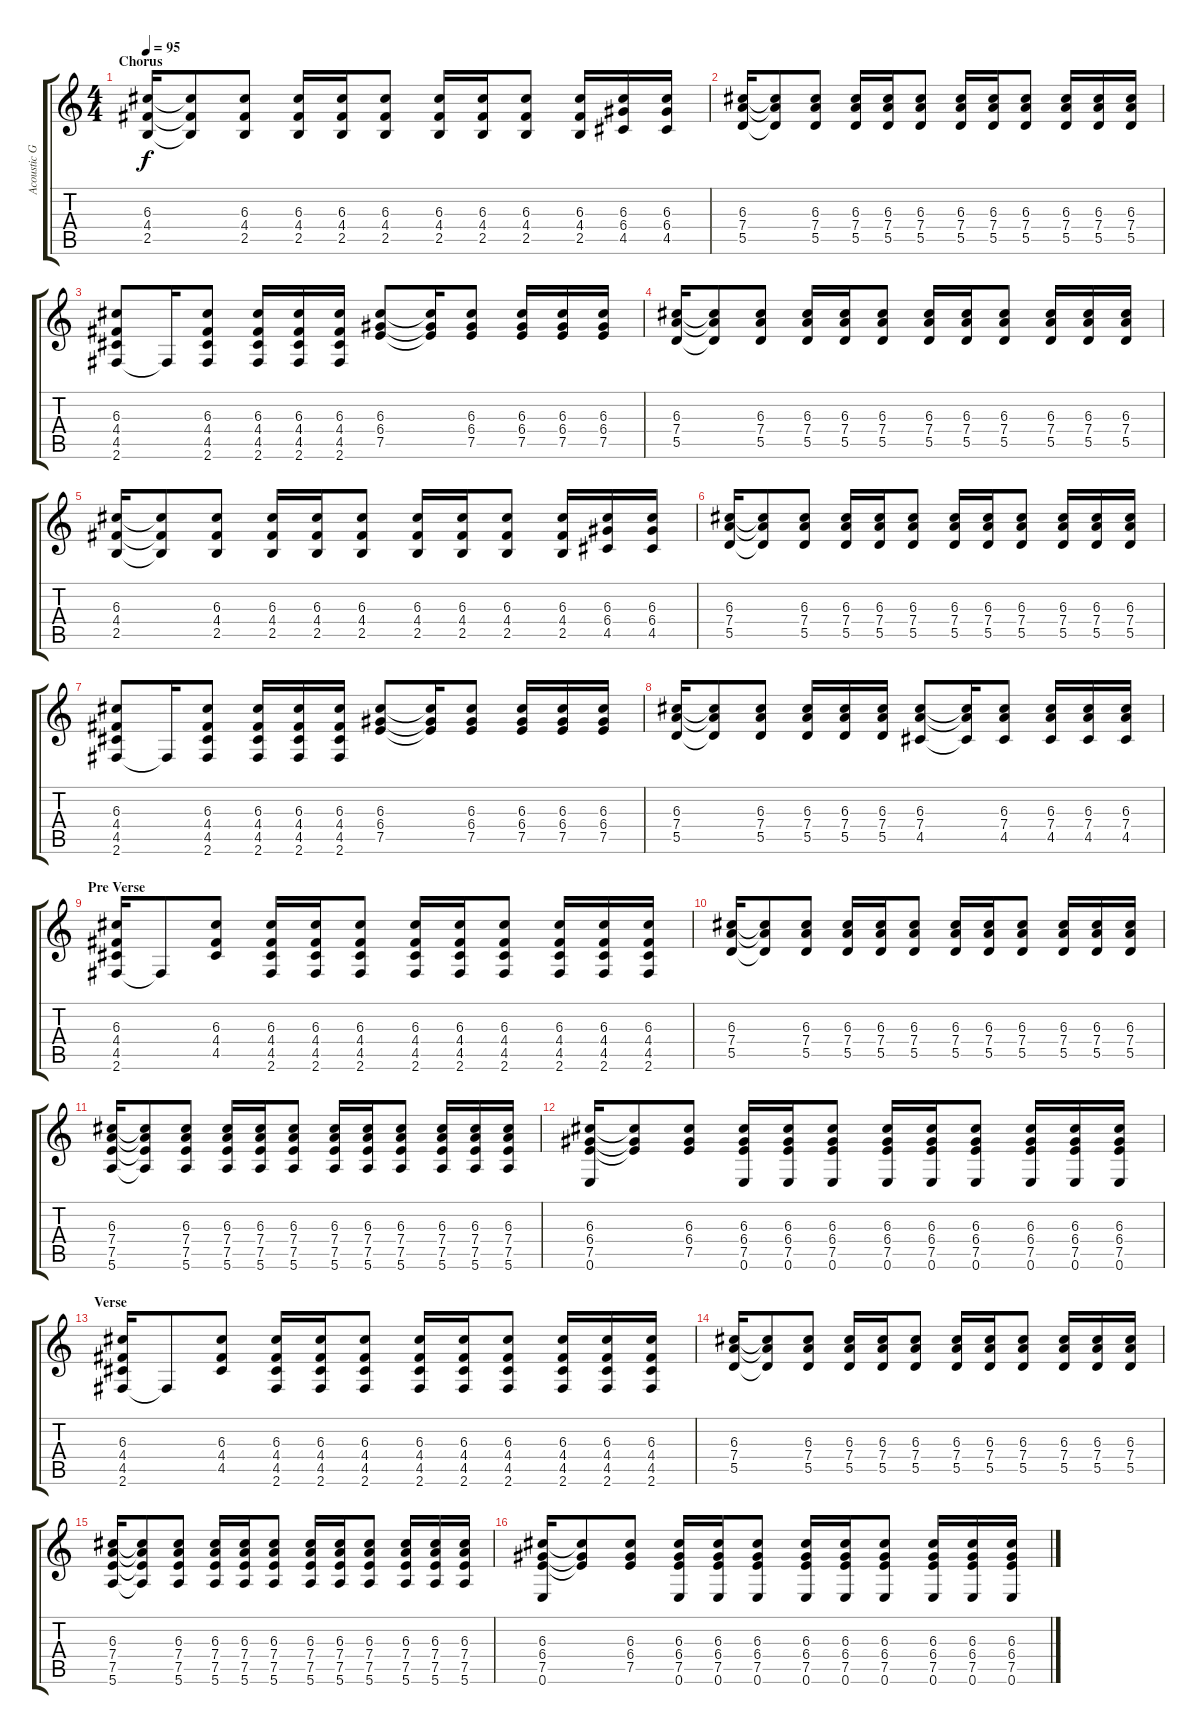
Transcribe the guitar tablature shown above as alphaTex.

\track ("Acoustic Guitar" "Acoustic G") {instrument acousticguitarsteel}
\staff {score tabs}
\tuning (E4 B3 G3 D3 A2 E2) {hide}
\ts (4 4)
\section ("" "Chorus")
\tempo 95
\clef g2
\ks c
(6.3 4.4 2.5).16{dy f} (6.3{t} 4.4{t} 2.5{t}).8 (6.3 4.4 2.5).8 (6.3 4.4 2.5).16 (6.3 4.4 2.5).16 (6.3 4.4 2.5).8 (6.3 4.4 2.5).16 (6.3 4.4 2.5).16 (6.3 4.4 2.5).8 (6.3 4.4 2.5).16 (6.3 6.4 4.5).16 (6.3 6.4 4.5).16 |
(6.3 7.4 5.5).16 (6.3{t} 7.4{t} 5.5{t}).8 (6.3 7.4 5.5).8 (6.3 7.4 5.5).16 (6.3 7.4 5.5).16 (6.3 7.4 5.5).8 (6.3 7.4 5.5).16 (6.3 7.4 5.5).16 (6.3 7.4 5.5).8 (6.3 7.4 5.5).16 (6.3 7.4 5.5).16 (6.3 7.4 5.5).16 |
(6.3 4.4 4.5 2.6).8 2.6{t}.16 (6.3 4.4 4.5 2.6).8 (6.3 4.4 4.5 2.6).16 (6.3 4.4 4.5 2.6).16 (6.3 4.4 4.5 2.6).16 (6.3 6.4 7.5).8 (6.3{t} 6.4{t} 7.5{t}).16 (6.3 6.4 7.5).8 (6.3 6.4 7.5).16 (6.3 6.4 7.5).16 (6.3 6.4 7.5).16 |
(6.3 7.4 5.5).16 (6.3{t} 7.4{t} 5.5{t}).8 (6.3 7.4 5.5).8 (6.3 7.4 5.5).16 (6.3 7.4 5.5).16 (6.3 7.4 5.5).8 (6.3 7.4 5.5).16 (6.3 7.4 5.5).16 (6.3 7.4 5.5).8 (6.3 7.4 5.5).16 (6.3 7.4 5.5).16 (6.3 7.4 5.5).16 |
(6.3 4.4 2.5).16 (6.3{t} 4.4{t} 2.5{t}).8 (6.3 4.4 2.5).8 (6.3 4.4 2.5).16 (6.3 4.4 2.5).16 (6.3 4.4 2.5).8 (6.3 4.4 2.5).16 (6.3 4.4 2.5).16 (6.3 4.4 2.5).8 (6.3 4.4 2.5).16 (6.3 6.4 4.5).16 (6.3 6.4 4.5).16 |
(6.3 7.4 5.5).16 (6.3{t} 7.4{t} 5.5{t}).8 (6.3 7.4 5.5).8 (6.3 7.4 5.5).16 (6.3 7.4 5.5).16 (6.3 7.4 5.5).8 (6.3 7.4 5.5).16 (6.3 7.4 5.5).16 (6.3 7.4 5.5).8 (6.3 7.4 5.5).16 (6.3 7.4 5.5).16 (6.3 7.4 5.5).16 |
(6.3 4.4 4.5 2.6).8 2.6{t}.16 (6.3 4.4 4.5 2.6).8 (6.3 4.4 4.5 2.6).16 (6.3 4.4 4.5 2.6).16 (6.3 4.4 4.5 2.6).16 (6.3 6.4 7.5).8 (6.3{t} 6.4{t} 7.5{t}).16 (6.3 6.4 7.5).8 (6.3 6.4 7.5).16 (6.3 6.4 7.5).16 (6.3 6.4 7.5).16 |
(6.3 7.4 5.5).16 (6.3{t} 7.4{t} 5.5{t}).8 (6.3 7.4 5.5).8 (6.3 7.4 5.5).16 (6.3 7.4 5.5).16 (6.3 7.4 5.5).16 (6.3 7.4 4.5).8 (6.3{t} 7.4{t} 4.5{t}).16 (6.3 7.4 4.5).8 (6.3 7.4 4.5).16 (6.3 7.4 4.5).16 (6.3 7.4 4.5).16 |
\section ("" "Pre Verse")
(6.3 4.4 4.5 2.6).16 2.6{t}.8 (6.3 4.4 4.5).8 (6.3 4.4 4.5 2.6).16 (6.3 4.4 4.5 2.6).16 (6.3 4.4 4.5 2.6).8 (6.3 4.4 4.5 2.6).16 (6.3 4.4 4.5 2.6).16 (6.3 4.4 4.5 2.6).8 (6.3 4.4 4.5 2.6).16 (6.3 4.4 4.5 2.6).16 (6.3 4.4 4.5 2.6).16 |
(6.3 7.4 5.5).16 (6.3{t} 7.4{t} 5.5{t}).8 (6.3 7.4 5.5).8 (6.3 7.4 5.5).16 (6.3 7.4 5.5).16 (6.3 7.4 5.5).8 (6.3 7.4 5.5).16 (6.3 7.4 5.5).16 (6.3 7.4 5.5).8 (6.3 7.4 5.5).16 (6.3 7.4 5.5).16 (6.3 7.4 5.5).16 |
(6.3 7.4 7.5 5.6).16 (6.3{t} 7.4{t} 7.5{t} 5.6{t}).8 (6.3 7.4 7.5 5.6).8 (6.3 7.4 7.5 5.6).16 (6.3 7.4 7.5 5.6).16 (6.3 7.4 7.5 5.6).8 (6.3 7.4 7.5 5.6).16 (6.3 7.4 7.5 5.6).16 (6.3 7.4 7.5 5.6).8 (6.3 7.4 7.5 5.6).16 (6.3 7.4 7.5 5.6).16 (6.3 7.4 7.5 5.6).16 |
(6.3 6.4 7.5 0.6).16 (6.3{t} 6.4{t} 7.5{t}).8 (6.3 6.4 7.5).8 (6.3 6.4 7.5 0.6).16 (6.3 6.4 7.5 0.6).16 (6.3 6.4 7.5 0.6).8 (6.3 6.4 7.5 0.6).16 (6.3 6.4 7.5 0.6).16 (6.3 6.4 7.5 0.6).8 (6.3 6.4 7.5 0.6).16 (6.3 6.4 7.5 0.6).16 (6.3 6.4 7.5 0.6).16 |
\section ("" "Verse")
(6.3 4.4 4.5 2.6).16 2.6{t}.8 (6.3 4.4 4.5).8 (6.3 4.4 4.5 2.6).16 (6.3 4.4 4.5 2.6).16 (6.3 4.4 4.5 2.6).8 (6.3 4.4 4.5 2.6).16 (6.3 4.4 4.5 2.6).16 (6.3 4.4 4.5 2.6).8 (6.3 4.4 4.5 2.6).16 (6.3 4.4 4.5 2.6).16 (6.3 4.4 4.5 2.6).16 |
(6.3 7.4 5.5).16 (6.3{t} 7.4{t} 5.5{t}).8 (6.3 7.4 5.5).8 (6.3 7.4 5.5).16 (6.3 7.4 5.5).16 (6.3 7.4 5.5).8 (6.3 7.4 5.5).16 (6.3 7.4 5.5).16 (6.3 7.4 5.5).8 (6.3 7.4 5.5).16 (6.3 7.4 5.5).16 (6.3 7.4 5.5).16 |
(6.3 7.4 7.5 5.6).16 (6.3{t} 7.4{t} 7.5{t} 5.6{t}).8 (6.3 7.4 7.5 5.6).8 (6.3 7.4 7.5 5.6).16 (6.3 7.4 7.5 5.6).16 (6.3 7.4 7.5 5.6).8 (6.3 7.4 7.5 5.6).16 (6.3 7.4 7.5 5.6).16 (6.3 7.4 7.5 5.6).8 (6.3 7.4 7.5 5.6).16 (6.3 7.4 7.5 5.6).16 (6.3 7.4 7.5 5.6).16 |
(6.3 6.4 7.5 0.6).16 (6.3{t} 6.4{t} 7.5{t}).8 (6.3 6.4 7.5).8 (6.3 6.4 7.5 0.6).16 (6.3 6.4 7.5 0.6).16 (6.3 6.4 7.5 0.6).8 (6.3 6.4 7.5 0.6).16 (6.3 6.4 7.5 0.6).16 (6.3 6.4 7.5 0.6).8 (6.3 6.4 7.5 0.6).16 (6.3 6.4 7.5 0.6).16 (6.3 6.4 7.5 0.6).16
